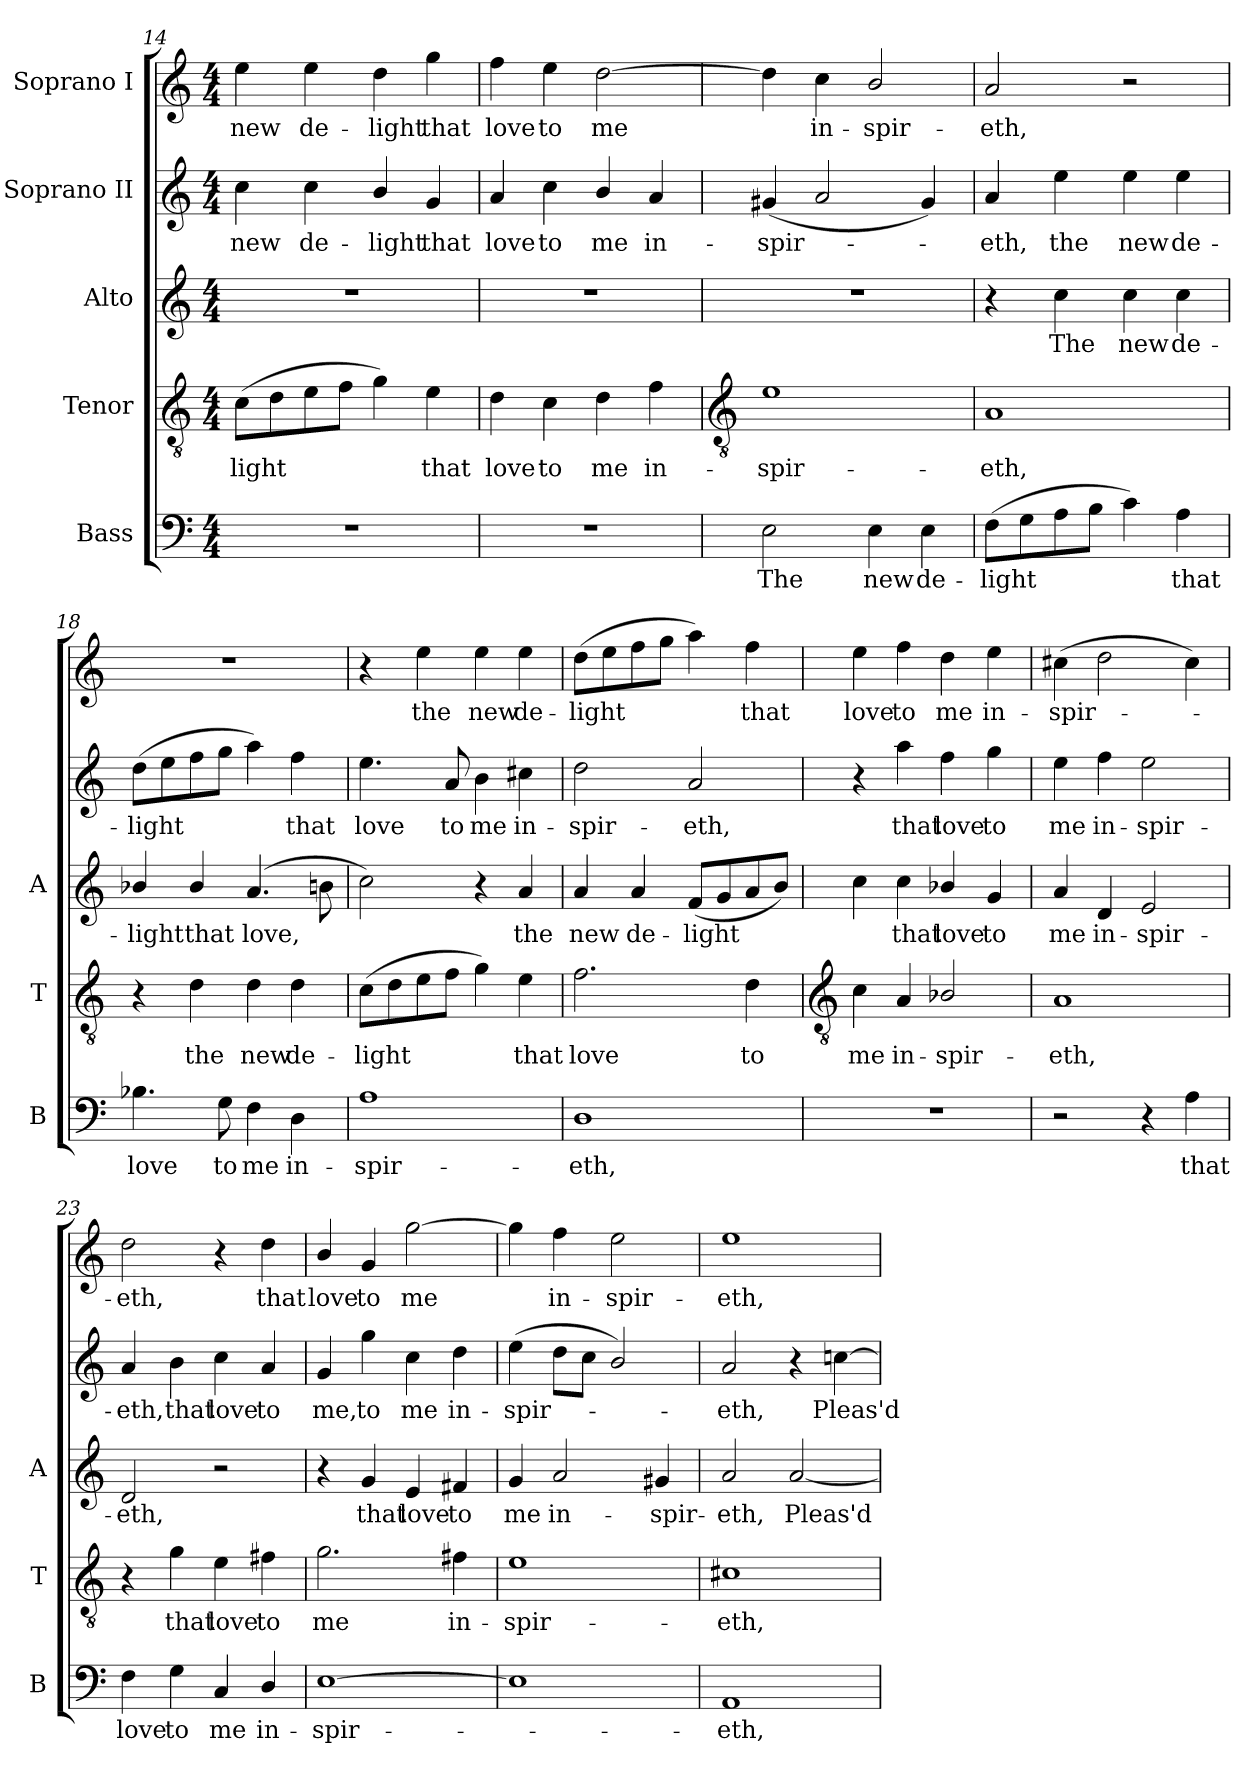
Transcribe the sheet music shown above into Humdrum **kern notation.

**kern	**text	**kern	**text	**kern	**text	**kern	**text	**kern	**text
*part5	*part5	*part4	*part4	*part3	*part3	*part2	*part2	*part1	*part1
*staff5	*staff5	*staff4	*staff4	*staff3	*staff3	*staff2	*staff2	*staff1	*staff1
*I"Bass	*	*I"Tenor	*	*I"Alto	*	*I"Soprano II	*	*I"Soprano I	*
*I'B	*	*I'T	*	*I'A	*	*	*	*	*
*clefF4	*	*clefGv2	*	*clefG2	*	*clefG2	*	*clefG2	*
*k[]	*	*k[]	*	*k[]	*	*k[]	*	*k[]	*
*C:	*	*C:	*	*C:	*	*C:	*	*C:	*
*M4/4	*	*M4/4	*	*M4/4	*	*M4/4	*	*M4/4	*
=14	=14	=14	=14	=14	=14	=14	=14	=14	=14
!	!	!	!LO:LY:b	!	!	!	!LO:LY:b	!	!LO:LY:b
1r	.	(>8cL	-light	1r	.	4cc	new	4ee	new
.	.	8d	.	.	.	.	.	.	.
!	!	!	!	!	!	!	!LO:LY:b	!	!LO:LY:b
.	.	8e	.	.	.	4cc	de-	4ee	de-
.	.	8fJ	.	.	.	.	.	.	.
!	!	!	!	!	!	!	!LO:LY:b	!	!LO:LY:b
.	.	4g)	.	.	.	4b/	-light	4dd	-light
!	!	!	!LO:LY:b	!	!	!	!LO:LY:b	!	!LO:LY:b
.	.	4e	that	.	.	4g	that	4gg	that
=15	=15	=15	=15	=15	=15	=15	=15	=15	=15
!	!	!	!LO:LY:b	!	!	!	!LO:LY:b	!	!LO:LY:b
1r	.	4d	love	1r	.	4a	love	4ff	love
!	!	!	!LO:LY:b	!	!	!	!LO:LY:b	!	!LO:LY:b
.	.	4c	to	.	.	4cc	to	4ee	to
!	!	!	!LO:LY:b	!	!	!	!LO:LY:b	!	!LO:LY:b
.	.	4d	me	.	.	4b/	me	[2dd	me
!	!	!	!LO:LY:b	!	!	!	!LO:LY:b	!	!
.	.	4f	in-	.	.	4a	in-	.	.
!!LO:LB:g=z
=16	=16	=16	=16	=16	=16	=16	=16	=16	=16
*	*	*clefGv2	*	*	*	*	*	*	*
!	!LO:LY:b	!	!LO:LY:b	!	!	!	!LO:LY:b	!	!
2E	The	1e	-spir-	1r	.	(<4g#X	-spir-	4dd]	.
!	!	!	!	!	!	!	!	!	!LO:LY:b
.	.	.	.	.	.	2a	.	4cc	in-
!	!LO:LY:b	!	!	!	!	!	!	!	!LO:LY:b
4E	new	.	.	.	.	.	.	2b/	-spir-
!	!LO:LY:b	!	!	!	!	!	!	!	!
4E	de-	.	.	.	.	4g#)	.	.	.
=17	=17	=17	=17	=17	=17	=17	=17	=17	=17
!	!LO:LY:b	!	!LO:LY:b	!	!	!	!LO:LY:b	!	!LO:LY:b
(>8FL	-light	1A	-eth,	4r	.	4a	eth,	2a	-eth,
8G	.	.	.	.	.	.	.	.	.
!	!	!	!	!	!LO:LY:b	!	!LO:LY:b	!	!
8A	.	.	.	4cc	The	4ee	the	.	.
8BJ	.	.	.	.	.	.	.	.	.
!	!	!	!	!	!LO:LY:b	!	!LO:LY:b	!	!
4c)	.	.	.	4cc	new	4ee	new	2r	.
!	!LO:LY:b	!	!	!	!LO:LY:b	!	!LO:LY:b	!	!
4A	that	.	.	4cc	de-	4ee	de-	.	.
=18	=18	=18	=18	=18	=18	=18	=18	=18	=18
!	!LO:LY:b	!	!	!	!LO:LY:b	!	!LO:LY:b	!	!
4.B-X	love	4r	.	4b-X/	-light	(>8ddL	-light	1r	.
.	.	.	.	.	.	8ee	.	.	.
!	!	!	!LO:LY:b	!	!LO:LY:b	!	!	!	!
.	.	4d	the	4b-/	that	8ff	.	.	.
!	!LO:LY:b	!	!	!	!	!	!	!	!
8G	to	.	.	.	.	8ggJ	.	.	.
!	!LO:LY:b	!	!LO:LY:b	!	!LO:LY:b	!	!	!	!
4F	me	4d	new	(>4.a	love,	4aa)	.	.	.
!	!LO:LY:b	!	!LO:LY:b	!	!	!	!LO:LY:b	!	!
4D	in-	4d	de-	.	.	4ff	that	.	.
.	.	.	.	8bn	.	.	.	.	.
=19	=19	=19	=19	=19	=19	=19	=19	=19	=19
!	!LO:LY:b	!	!LO:LY:b	!	!	!	!LO:LY:b	!	!
1A	-spir-	(>8cL	-light	2cc)	.	4.ee	love	4r	.
.	.	8d	.	.	.	.	.	.	.
!	!	!	!	!	!	!	!	!	!LO:LY:b
.	.	8e	.	.	.	.	.	4ee	the
!	!	!	!	!	!	!	!LO:LY:b	!	!
.	.	8fJ	.	.	.	8a	to	.	.
!	!	!	!	!	!	!	!LO:LY:b	!	!LO:LY:b
.	.	4g)	.	4r	.	4b	me	4ee	new
!	!	!	!LO:LY:b	!	!LO:LY:b	!	!LO:LY:b	!	!LO:LY:b
.	.	4e	that	4a	the	4cc#X	in-	4ee	de-
=20	=20	=20	=20	=20	=20	=20	=20	=20	=20
!	!LO:LY:b	!	!LO:LY:b	!	!LO:LY:b	!	!LO:LY:b	!	!LO:LY:b
1D	-eth,	2.f	love	4a	new	2dd	-spir-	(>8ddL	-light
.	.	.	.	.	.	.	.	8ee	.
!	!	!	!	!	!LO:LY:b	!	!	!	!
.	.	.	.	4a	de-	.	.	8ff	.
.	.	.	.	.	.	.	.	8ggJ	.
!	!	!	!	!	!LO:LY:b	!	!LO:LY:b	!	!
.	.	.	.	(<8fL	-light	2a	-eth,	4aa)	.
.	.	.	.	8g	.	.	.	.	.
!	!	!	!LO:LY:b	!	!	!	!	!	!LO:LY:b
.	.	4d	to	8a	.	.	.	4ff	that
.	.	.	.	8bJ)	.	.	.	.	.
!!LO:LB:g=z
=21	=21	=21	=21	=21	=21	=21	=21	=21	=21
*	*	*clefGv2	*	*	*	*	*	*	*
!	!	!	!LO:LY:b	!	!	!	!	!	!LO:LY:b
1r	.	4c	me	4cc	.	4r	.	4ee	love
!	!	!	!LO:LY:b	!	!LO:LY:b	!	!LO:LY:b	!	!LO:LY:b
.	.	4A	in-	4cc	that	4aa	that	4ff	to
!	!	!	!LO:LY:b	!	!LO:LY:b	!	!LO:LY:b	!	!LO:LY:b
.	.	2B-X/	-spir-	4b-X/	love	4ff	love	4dd	me
!	!	!	!	!	!LO:LY:b	!	!LO:LY:b	!	!LO:LY:b
.	.	.	.	4g	to	4gg	to	4ee	in-
=22	=22	=22	=22	=22	=22	=22	=22	=22	=22
!	!	!	!LO:LY:b	!	!LO:LY:b	!	!LO:LY:b	!	!LO:LY:b
2r	.	1A	-eth,	4a	me	4ee	me	(>4cc#X	-spir-
!	!	!	!	!	!LO:LY:b	!	!LO:LY:b	!	!
.	.	.	.	4d	in-	4ff	in-	2dd	.
!	!	!	!	!	!LO:LY:b	!	!LO:LY:b	!	!
4r	.	.	.	2e	-spir-	2ee	-spir-	.	.
!	!LO:LY:b	!	!	!	!	!	!	!	!
4A	that	.	.	.	.	.	.	4cc#)	.
=23	=23	=23	=23	=23	=23	=23	=23	=23	=23
!	!LO:LY:b	!	!	!	!LO:LY:b	!	!LO:LY:b	!	!LO:LY:b
4F	love	4r	.	2d	-eth,	4a	-eth,	2dd	eth,
!	!LO:LY:b	!	!LO:LY:b	!	!	!	!LO:LY:b	!	!
4G	to	4g	that	.	.	4b	that	.	.
!	!LO:LY:b	!	!LO:LY:b	!	!	!	!LO:LY:b	!	!
4C	me	4e	love	2r	.	4cc	love	4r	.
!	!LO:LY:b	!	!LO:LY:b	!	!	!	!LO:LY:b	!	!LO:LY:b
4D/	in-	4f#X	to	.	.	4a	to	4dd	that
=24	=24	=24	=24	=24	=24	=24	=24	=24	=24
!	!LO:LY:b	!	!LO:LY:b	!	!	!	!LO:LY:b	!	!LO:LY:b
[1E	-spir-	2.g	me	4r	.	4g	me,	4b/	love
!	!	!	!	!	!LO:LY:b	!	!LO:LY:b	!	!LO:LY:b
.	.	.	.	4g	that	4gg	to	4g	to
!	!	!	!	!	!LO:LY:b	!	!LO:LY:b	!	!LO:LY:b
.	.	.	.	4e	love	4cc	me	[2gg	me
!	!	!	!LO:LY:b	!	!LO:LY:b	!	!LO:LY:b	!	!
.	.	4f#X	in-	4f#X	to	4dd	in-	.	.
=25	=25	=25	=25	=25	=25	=25	=25	=25	=25
!	!	!	!LO:LY:b	!	!LO:LY:b	!	!LO:LY:b	!	!
1E]	.	1e	-spir-	4g	me	(>4ee	-spir-	4gg]	.
!	!	!	!	!	!LO:LY:b	!	!	!	!LO:LY:b
.	.	.	.	2a	in-	8ddL	.	4ff	in-
.	.	.	.	.	.	8ccJ	.	.	.
!	!	!	!	!	!	!	!	!	!LO:LY:b
.	.	.	.	.	.	2b/)	.	2ee	-spir-
!	!	!	!	!	!LO:LY:b	!	!	!	!
.	.	.	.	4g#X	-spir-	.	.	.	.
=26	=26	=26	=26	=26	=26	=26	=26	=26	=26
!	!LO:LY:b	!	!LO:LY:b	!	!LO:LY:b	!	!LO:LY:b	!	!LO:LY:b
1AA	eth,	1c#X	-eth,	2a	-eth,	2a	eth,	1ee	-eth,
!	!	!	!	!	!LO:LY:b	!	!	!	!
.	.	.	.	[2a	Pleas'd	4r	.	.	.
!	!	!	!	!	!	!	!LO:LY:b	!	!
.	.	.	.	.	.	[4ccn	Pleas'd	.	.
=	=	=	=	=	=	=	=	=	=
*-	*-	*-	*-	*-	*-	*-	*-	*-	*-
